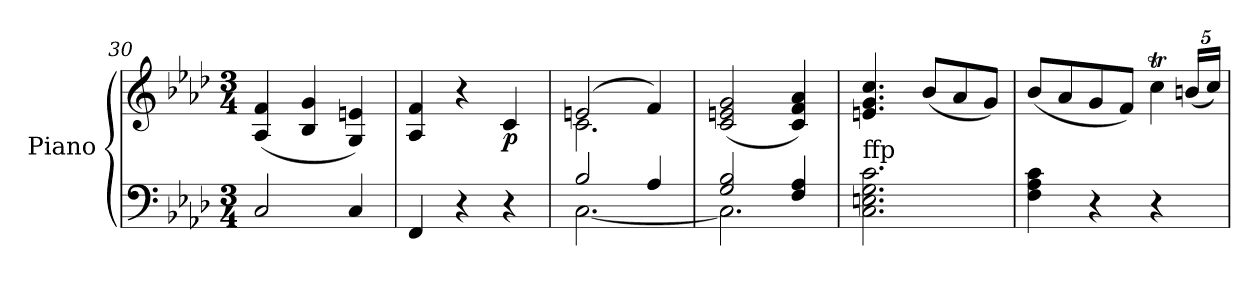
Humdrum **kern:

**kern	**kern	**dynam
*part1	*part1	*part1
*staff2	*staff1	*staff1/2
*I"Piano	*	*
*I'Pno	*	*
*clefF4	*clefG2	*
*k[b-e-a-d-]	*k[b-e-a-d-]	*
*A-:	*A-:	*
*M3/4	*M3/4	*
=30	=30	=30
2C/	(<4A-/ 4f/	.
.	4B-/ 4g/	.
4C/	4G/ 4en/)	.
=31	=31	=31
4FF/	4A-/ 4f/	.
4r	4r	.
!	!	!LO:DY:b
4r	4c/	p
=32	=32	=32
*^	*^	*
2B-/	[2.C\	(>2en/	2.c\	.
4A-/	.	4f/)	.	.
*	*	*v	*v	*
=33	=33	=33	=33
2G/ 2B-/	2.C\]	(<2c/ 2en/ 2g/	.
4F/ 4A-/	.	4c/ 4f/ 4a-/)	.
*v	*v	*	*
=34	=34	=34
!LO:TX:a:t=ffp	!	!
2.C\ 2.En\ 2.G\ 2.c\	4.en/ 4.g/ 4.cc/	.
.	(<8b-/L	.
.	8a-/	.
.	8g/J)	.
=35	=35	=35
*	*^	*
4F\ 4A-\ 4c\	(>8b-/L	20%13ryy	.
.	8a-/	.	.
4r	8g/	.	.
.	8f/J)	.	.
4r	4cct\	.	.
*	*	*Xbrackettup	*
.	.	(>20bn/LL	.
.	.	20cc/JJ)	.
*	*v	*v	*
=	=	=
*-	*-	*-
